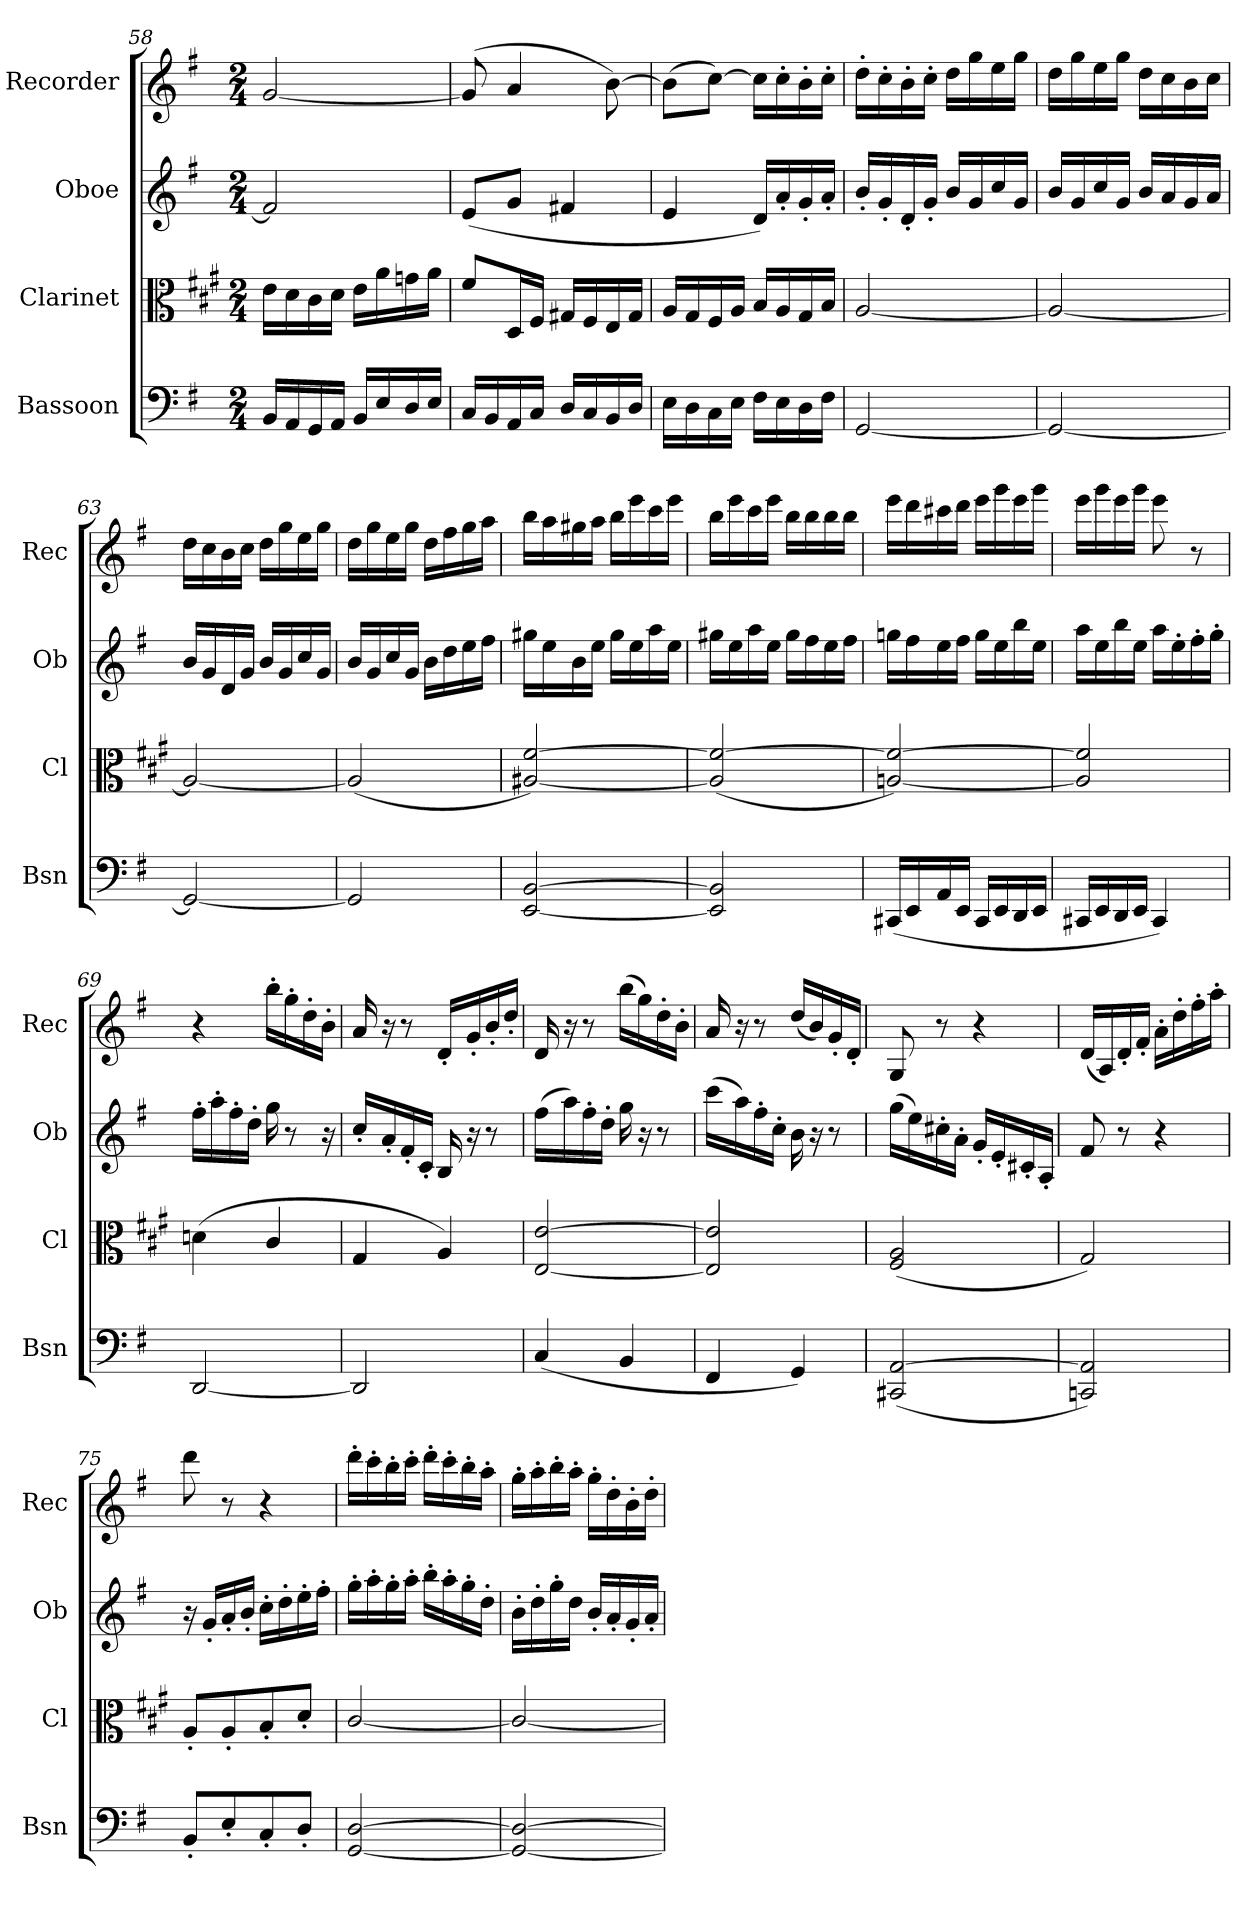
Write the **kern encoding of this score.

**kern	**kern	**kern	**kern
*part4	*part3	*part2	*part1
*staff4	*staff3	*staff2	*staff1
*I"Bassoon	*I"Clarinet	*I"Oboe	*I"Recorder
*I'Bsn	*I'Cl	*I'Ob	*I'Rec
*clefF4	*clefC3	*clefG2	*clefG2
*	*ITrd1c2	*	*
*k[f#]	*k[f#]	*k[f#]	*k[f#]
*M2/4	*M2/4	*M2/4	*M2/4
=58	=58	=58	=58
16BB/LL	16d\LL	2f/]	[2g/
16AA/	16c\	.	.
16GG/	16B\	.	.
16AA/JJ	16c\JJ	.	.
16BB/LL	16d\LL	.	.
16E/	16g\	.	.
16D/	16fn\	.	.
16E/JJ	16g\JJ	.	.
=59	=59	=59	=59
16C/LL	8e/L	(8e/L	(8g/]
16BB/	.	.	.
16AA/	16C/L	8g/J	4a/
16C/JJ	16E/JJ	.	.
16D/LL	16F#X/LL	4f#X/	.
16C/	16E/	.	.
16BB/	16D/	.	[8b\)
16D/JJ	16F#/JJ	.	.
=60	=60	=60	=60
16E\LL	16G/LL	4e/	(8b\L]
16D\	16F#/	.	.
16C\	16E/	.	[8cc\J)
16E\JJ	16G/JJ	.	.
16F#\LL	16A/LL	16d/LL)	16cc\LL]
16E\	16G/	16a'/	16cc'\
16D\	16F#/	16g'/	16b'\
16F#\JJ	16A/JJ	16a'/JJ	16cc'\JJ
=61	=61	=61	=61
[2GG/	[2G/	16b'/LL	16dd'\LL
.	.	16g'/	16cc'\
.	.	16d'/	16b'\
.	.	16g'/JJ	16cc'\JJ
.	.	16b/LL	16dd\LL
.	.	16g/	16gg\
.	.	16cc/	16ee\
.	.	16g/JJ	16gg\JJ
=62	=62	=62	=62
2GG/_	2G/_	16b/LL	16dd\LL
.	.	16g/	16gg\
.	.	16cc/	16ee\
.	.	16g/JJ	16gg\JJ
.	.	16b/LL	16dd\LL
.	.	16a/	16cc\
.	.	16g/	16b\
.	.	16a/JJ	16cc\JJ
!!LO:LB:g=z
=63	=63	=63	=63
2GG/_	2G/_	16b/LL	16dd\LL
.	.	16g/	16cc\
.	.	16d/	16b\
.	.	16g/JJ	16cc\JJ
.	.	16b/LL	16dd\LL
.	.	16g/	16gg\
.	.	16cc/	16ee\
.	.	16g/JJ	16gg\JJ
=64	=64	=64	=64
2GG/]	(2G/]	16b/LL	16dd\LL
.	.	16g/	16gg\
.	.	16cc/	16ee\
.	.	16g/JJ	16gg\JJ
.	.	16b\LL	16dd\LL
.	.	16dd\	16ff#\
.	.	16ee\	16gg\
.	.	16ff#\JJ	16aa\JJ
=65	=65	=65	=65
[2EE/ [2BB/	[2G#X/ [2e/)	16gg#X\LL	16bb\LL
.	.	16ee\	16aa\
.	.	16b\	16gg#X\
.	.	16ee\JJ	16aa\JJ
.	.	16gg#\LL	16bb\LL
.	.	16ee\	16eee\
.	.	16aa\	16ccc\
.	.	16ee\JJ	16eee\JJ
=66	=66	=66	=66
2EE/] 2BB/]	(2G#/] 2e/_	16gg#X\LL	16bb\LL
.	.	16ee\	16eee\
.	.	16aa\	16ccc\
.	.	16ee\JJ	16eee\JJ
.	.	16gg#\LL	16bb\LL
.	.	16ff#\	16bb\
.	.	16ee\	16bb\
.	.	16ff#\JJ	16bb\JJ
=67	=67	=67	=67
(16CC#X/LL	[2Gn/ 2e/_)	16ggn\LL	16eee\LL
16EE/	.	16ff#\	16ddd\
16AA/	.	16ee\	16ccc#X\
16EE/JJ	.	16ff#\JJ	16ddd\JJ
16CC#/LL	.	16gg\LL	16eee\LL
16EE/	.	16ee\	16ggg\
16DD/	.	16bb\	16eee\
16EE/JJ	.	16ee\JJ	16ggg\JJ
=68	=68	=68	=68
16CC#X/LL	2G/] 2e/]	16aa\LL	16eee\LL
16EE/	.	16ee\	16ggg\
16DD/	.	16bb\	16eee\
16EE/JJ	.	16ee\JJ	16ggg\JJ
4CC#/)	.	16aa\LL	8eee\
.	.	16ee'\	.
.	.	16ff#'\	8r
.	.	16gg'\JJ	.
=69	=69	=69	=69
[2DD/	(4cn\	16ff#'\LL	4r
.	.	16aa'\	.
.	.	16ff#'\	.
.	.	16dd'\JJ	.
.	4B/	16gg\	16bb'\LL
.	.	8r	16gg'\
.	.	.	16dd'\
.	.	16r	16b'\JJ
!!LO:PB:g=z
=70	=70	=70	=70
2DD/]	4F#/	16cc'/LL	16a/
.	.	16a'/	16r
.	.	16f#'/	8r
.	.	16c'/JJ	.
.	4G/)	16B/	16d'/LL
.	.	16r	16g'/
.	.	8r	16b'/
.	.	.	16dd'/JJ
=71	=71	=71	=71
(4C/	[2D/ [2d/	(16ff#\LL	16d/
.	.	16aa\)	16r
.	.	16ff#'\	8r
.	.	16dd'\JJ	.
4BB/	.	16gg\	(16bb\LL
.	.	16r	16gg\)
.	.	8r	16dd'\
.	.	.	16b'\JJ
=72	=72	=72	=72
4FF#/	2D/] 2d/]	(16ccc\LL	16a/
.	.	16aa\)	16r
.	.	16ff#'\	8r
.	.	16cc'\JJ	.
4GG/)	.	16b\	(16dd/LL
.	.	16r	16b/)
.	.	8r	16g'/
.	.	.	16d'/JJ
=73	=73	=73	=73
(2CC#X/ [2AA/	(2E/ 2G/	(16gg\LL	8G/
.	.	16ee\)	.
.	.	16cc#X'\	8r
.	.	16a'\JJ	.
.	.	16g'/LL	4r
.	.	16e'/	.
.	.	16c#X'/	.
.	.	16A'/JJ	.
=74	=74	=74	=74
2CCn/ 2AA/])	2F#/)	8f#/	(16d/LL
.	.	.	16A/)
.	.	8r	16d'/
.	.	.	16f#'/JJ
.	.	4r	16a'\LL
.	.	.	16dd'\
.	.	.	16ff#'\
.	.	.	16aa'\JJ
=75	=75	=75	=75
8BB'/L	8G'/L	16r	8ddd\
.	.	16g'/LL	.
8E'/	8G'/	16a'/	8r
.	.	16b'/JJ	.
8C'/	8A'/	16cc'\LL	4r
.	.	16dd'\	.
8D'/J	8c'/J	16ee'\	.
.	.	16ff#'\JJ	.
=76	=76	=76	=76
[2GG/ [2D/	[2B/	16gg'\LL	16ddd'\LL
.	.	16aa'\	16ccc'\
.	.	16gg'\	16bb'\
.	.	16aa'\JJ	16ccc'\JJ
.	.	16bb'\LL	16ddd'\LL
.	.	16aa'\	16ccc'\
.	.	16gg'\	16bb'\
.	.	16dd'\JJ	16aa'\JJ
=77	=77	=77	=77
2GG/_ 2D/_	2B/_	16b'\LL	16gg'\LL
.	.	16dd'\	16aa'\
.	.	16gg'\	16bb'\
.	.	16dd\JJ	16aa'\JJ
.	.	16b'/LL	16gg'\LL
.	.	16a'/	16dd'\
.	.	16g'/	16b'\
.	.	16a'/JJ	16dd'\JJ
=	=	=	=
*-	*-	*-	*-
